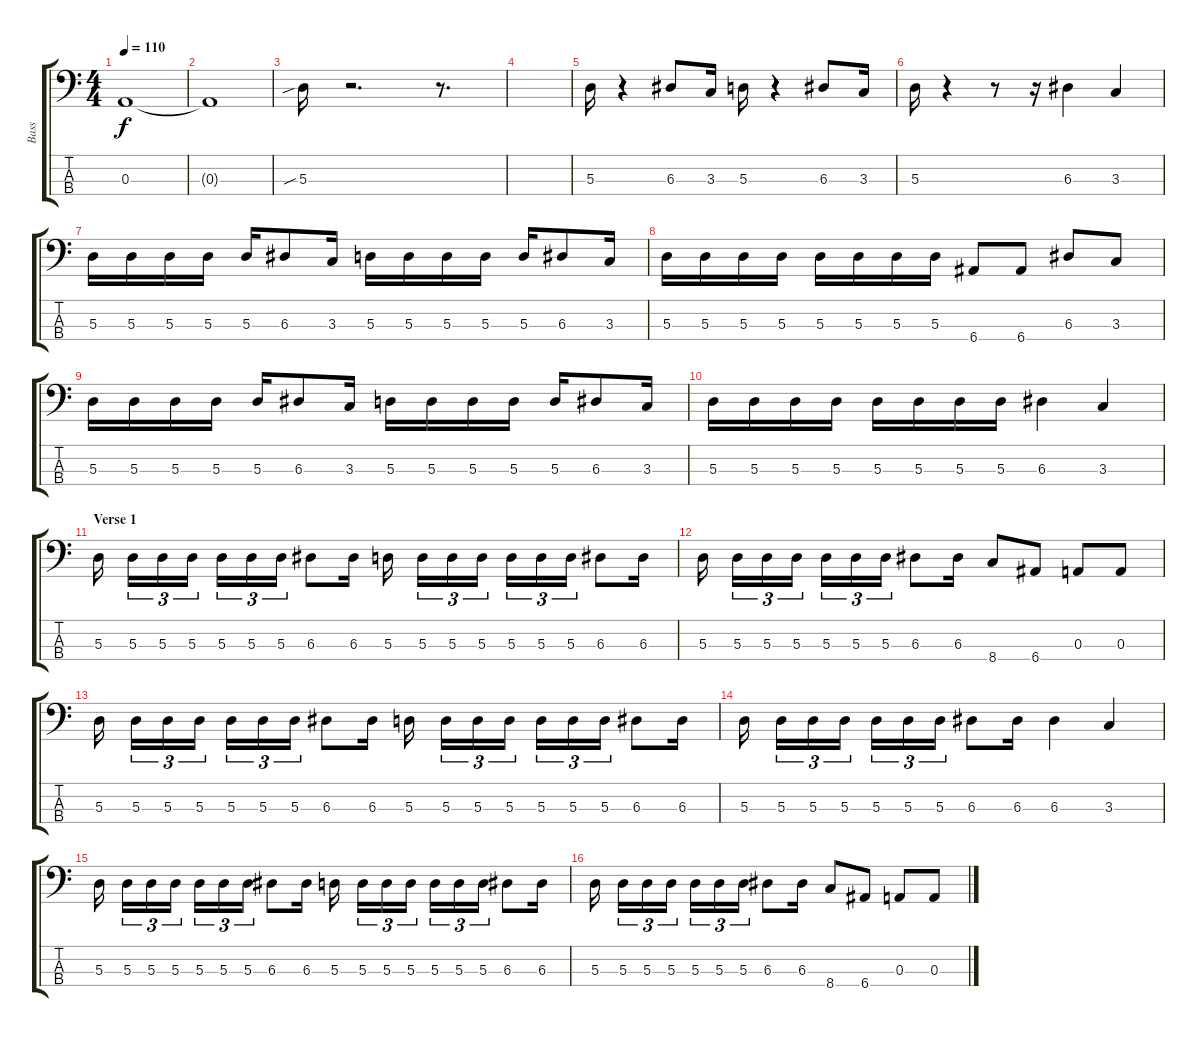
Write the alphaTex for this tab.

\track ("Bass" "Bass") {instrument electricbassfinger}
\staff {score tabs}
\tuning (G2 D2 A1 E1) {hide}
\ts (4 4)
\tempo 110
\clef f4
\ks c
0.3{t}.1{dy f} |
0.3{t}.1 |
5.3{sib}.16 r.2{d} r.8{d} |
|
5.3.16 r.4 6.3.8 3.3.16 5.3.16 r.4 6.3.8 3.3.16 |
5.3.16 r.4 r.8 r.16 6.3.4 3.3.4 |
5.3.16 5.3.16 5.3.16 5.3.16 5.3.16 6.3.8 3.3.16 5.3.16 5.3.16 5.3.16 5.3.16 5.3.16 6.3.8 3.3.16 |
5.3.16 5.3.16 5.3.16 5.3.16 5.3.16 5.3.16 5.3.16 5.3.16 6.4.8 6.4.8 6.3.8 3.3.8 |
5.3.16 5.3.16 5.3.16 5.3.16 5.3.16 6.3.8 3.3.16 5.3.16 5.3.16 5.3.16 5.3.16 5.3.16 6.3.8 3.3.16 |
5.3.16 5.3.16 5.3.16 5.3.16 5.3.16 5.3.16 5.3.16 5.3.16 6.3.4 3.3.4 |
\section ("" "Verse 1")
5.3.16 5.3.16{tu (3 2)} 5.3.16{tu (3 2)} 5.3.16{tu (3 2)} 5.3.16{tu (3 2)} 5.3.16{tu (3 2)} 5.3.16{tu (3 2)} 6.3.8 6.3.16 5.3.16 5.3.16{tu (3 2)} 5.3.16{tu (3 2)} 5.3.16{tu (3 2)} 5.3.16{tu (3 2)} 5.3.16{tu (3 2)} 5.3.16{tu (3 2)} 6.3.8 6.3.16 |
5.3.16 5.3.16{tu (3 2)} 5.3.16{tu (3 2)} 5.3.16{tu (3 2)} 5.3.16{tu (3 2)} 5.3.16{tu (3 2)} 5.3.16{tu (3 2)} 6.3.8 6.3.16 8.4.8 6.4.8 0.3.8 0.3.8 |
5.3.16 5.3.16{tu (3 2)} 5.3.16{tu (3 2)} 5.3.16{tu (3 2)} 5.3.16{tu (3 2)} 5.3.16{tu (3 2)} 5.3.16{tu (3 2)} 6.3.8 6.3.16 5.3.16 5.3.16{tu (3 2)} 5.3.16{tu (3 2)} 5.3.16{tu (3 2)} 5.3.16{tu (3 2)} 5.3.16{tu (3 2)} 5.3.16{tu (3 2)} 6.3.8 6.3.16 |
5.3.16 5.3.16{tu (3 2)} 5.3.16{tu (3 2)} 5.3.16{tu (3 2)} 5.3.16{tu (3 2)} 5.3.16{tu (3 2)} 5.3.16{tu (3 2)} 6.3.8 6.3.16 6.3.4 3.3.4 |
5.3.16 5.3.16{tu (3 2)} 5.3.16{tu (3 2)} 5.3.16{tu (3 2)} 5.3.16{tu (3 2)} 5.3.16{tu (3 2)} 5.3.16{tu (3 2)} 6.3.8 6.3.16 5.3.16 5.3.16{tu (3 2)} 5.3.16{tu (3 2)} 5.3.16{tu (3 2)} 5.3.16{tu (3 2)} 5.3.16{tu (3 2)} 5.3.16{tu (3 2)} 6.3.8 6.3.16 |
5.3.16 5.3.16{tu (3 2)} 5.3.16{tu (3 2)} 5.3.16{tu (3 2)} 5.3.16{tu (3 2)} 5.3.16{tu (3 2)} 5.3.16{tu (3 2)} 6.3.8 6.3.16 8.4.8 6.4.8 0.3.8 0.3.8
